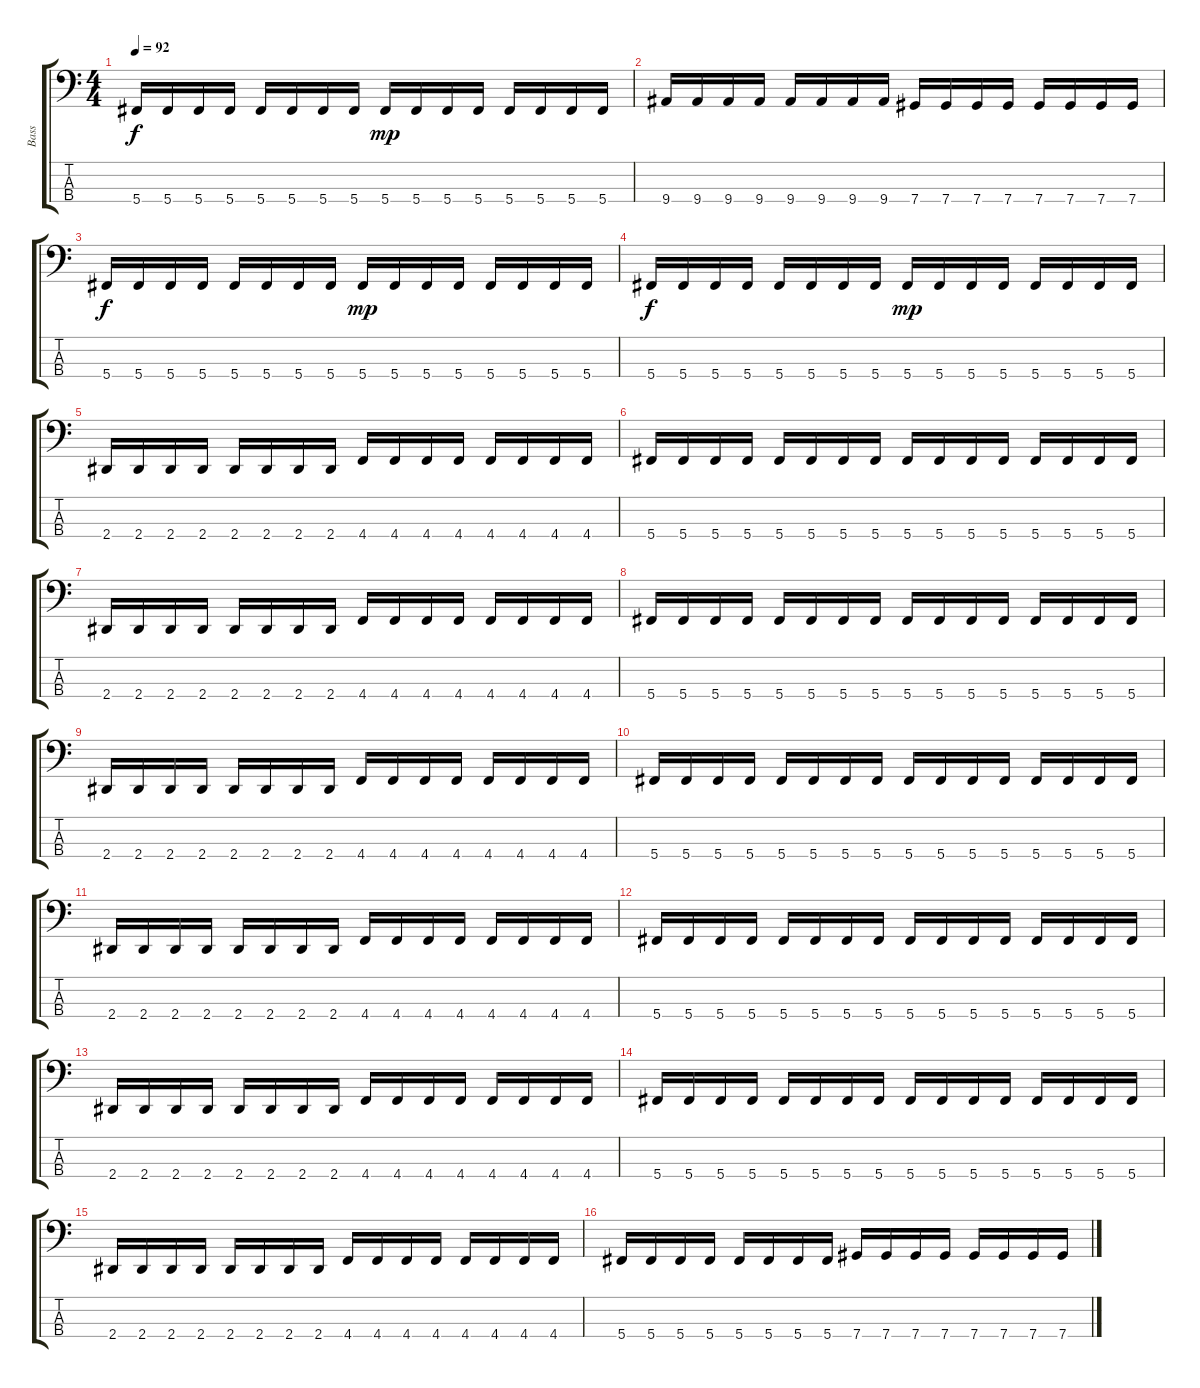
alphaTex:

\track ("Bass" "Bass") {instrument synthbass2}
\staff {score tabs}
\tuning (Gb2 Db2 Ab1 Db1) {hide}
\ts (4 4)
\tempo 92
\clef f4
\ks c
5.4.16{dy f} 5.4.16 5.4.16 5.4.16 5.4.16 5.4.16 5.4.16 5.4.16 5.4.16{dy mp} 5.4.16 5.4.16 5.4.16 5.4.16 5.4.16 5.4.16 5.4.16 |
9.4.16 9.4.16 9.4.16 9.4.16 9.4.16 9.4.16 9.4.16 9.4.16 7.4.16 7.4.16 7.4.16 7.4.16 7.4.16 7.4.16 7.4.16 7.4.16 |
5.4.16{dy f} 5.4.16 5.4.16 5.4.16 5.4.16 5.4.16 5.4.16 5.4.16 5.4.16{dy mp} 5.4.16 5.4.16 5.4.16 5.4.16 5.4.16 5.4.16 5.4.16 |
5.4.16{dy f} 5.4.16 5.4.16 5.4.16 5.4.16 5.4.16 5.4.16 5.4.16 5.4.16{dy mp} 5.4.16 5.4.16 5.4.16 5.4.16 5.4.16 5.4.16 5.4.16 |
2.4.16 2.4.16 2.4.16 2.4.16 2.4.16 2.4.16 2.4.16 2.4.16 4.4.16 4.4.16 4.4.16 4.4.16 4.4.16 4.4.16 4.4.16 4.4.16 |
5.4.16 5.4.16 5.4.16 5.4.16 5.4.16 5.4.16 5.4.16 5.4.16 5.4.16 5.4.16 5.4.16 5.4.16 5.4.16 5.4.16 5.4.16 5.4.16 |
2.4.16 2.4.16 2.4.16 2.4.16 2.4.16 2.4.16 2.4.16 2.4.16 4.4.16 4.4.16 4.4.16 4.4.16 4.4.16 4.4.16 4.4.16 4.4.16 |
5.4.16 5.4.16 5.4.16 5.4.16 5.4.16 5.4.16 5.4.16 5.4.16 5.4.16 5.4.16 5.4.16 5.4.16 5.4.16 5.4.16 5.4.16 5.4.16 |
2.4.16 2.4.16 2.4.16 2.4.16 2.4.16 2.4.16 2.4.16 2.4.16 4.4.16 4.4.16 4.4.16 4.4.16 4.4.16 4.4.16 4.4.16 4.4.16 |
5.4.16 5.4.16 5.4.16 5.4.16 5.4.16 5.4.16 5.4.16 5.4.16 5.4.16 5.4.16 5.4.16 5.4.16 5.4.16 5.4.16 5.4.16 5.4.16 |
2.4.16 2.4.16 2.4.16 2.4.16 2.4.16 2.4.16 2.4.16 2.4.16 4.4.16 4.4.16 4.4.16 4.4.16 4.4.16 4.4.16 4.4.16 4.4.16 |
5.4.16 5.4.16 5.4.16 5.4.16 5.4.16 5.4.16 5.4.16 5.4.16 5.4.16 5.4.16 5.4.16 5.4.16 5.4.16 5.4.16 5.4.16 5.4.16 |
2.4.16 2.4.16 2.4.16 2.4.16 2.4.16 2.4.16 2.4.16 2.4.16 4.4.16 4.4.16 4.4.16 4.4.16 4.4.16 4.4.16 4.4.16 4.4.16 |
5.4.16 5.4.16 5.4.16 5.4.16 5.4.16 5.4.16 5.4.16 5.4.16 5.4.16 5.4.16 5.4.16 5.4.16 5.4.16 5.4.16 5.4.16 5.4.16 |
2.4.16 2.4.16 2.4.16 2.4.16 2.4.16 2.4.16 2.4.16 2.4.16 4.4.16 4.4.16 4.4.16 4.4.16 4.4.16 4.4.16 4.4.16 4.4.16 |
5.4.16 5.4.16 5.4.16 5.4.16 5.4.16 5.4.16 5.4.16 5.4.16 7.4.16 7.4.16 7.4.16 7.4.16 7.4.16 7.4.16 7.4.16 7.4.16
